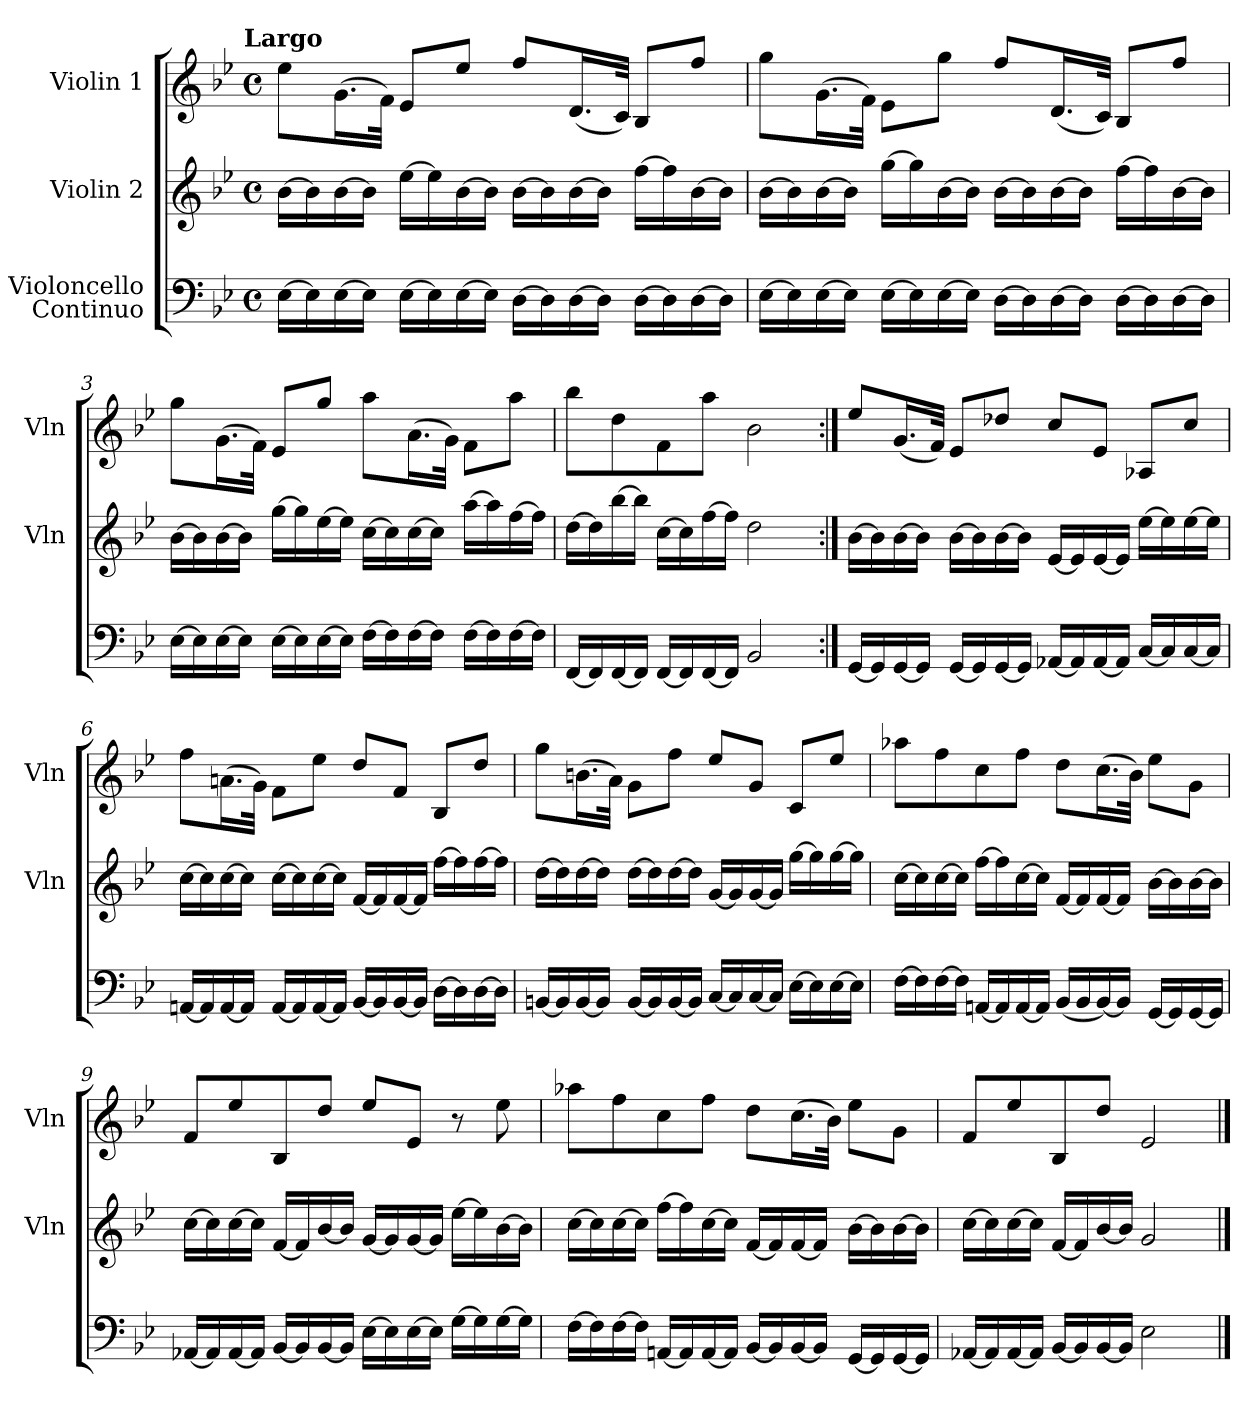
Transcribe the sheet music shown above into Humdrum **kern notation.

**kern	**kern	**kern
*part3	*part2	*part1
*staff3	*staff2	*staff1
*I"Violoncello\nContinuo	*I"Violin 2	*I"Violin 1
*	*I'Vln	*I'Vln
*clefF4	*clefG2	*clefG2
*k[b-e-]	*k[b-e-]	*k[b-e-]
!!LO:TX:omd:t=Largo
*M4/4	*M4/4	*M4/4
*met(c)	*met(c)	*met(c)
*MM46	*MM46	*MM46
=	=	=
[16E-\LL	[16b-\LL	8ee-\L
16E-\]	16b-\]	.
[16E-\	[16b-\	(16.g\L
16E-\JJ]	16b-\JJ]	.
.	.	32f\JJk)
[16E-\LL	[16ee-\LL	8e-/L
16E-\]	16ee-\]	.
[16E-\	[16b-\	8ee-/J
16E-\JJ]	16b-\JJ]	.
[16D\LL	[16b-\LL	8ff/L
16D\]	16b-\]	.
[16D\	[16b-\	(16.d/L
16D\JJ]	16b-\JJ]	.
.	.	32c/JJk)
[16D\LL	[16ff\LL	8B-/L
16D\]	16ff\]	.
[16D\	[16b-\	8ff/J
16D\JJ]	16b-\JJ]	.
=2	=2	=2
[16E-\LL	[16b-\LL	8gg\L
16E-\]	16b-\]	.
[16E-\	[16b-\	(16.g\L
16E-\JJ]	16b-\JJ]	.
.	.	32f\JJk)
[16E-\LL	[16gg\LL	8e-\L
16E-\]	16gg\]	.
[16E-\	[16b-\	8gg\J
16E-\JJ]	16b-\JJ]	.
[16D\LL	[16b-\LL	8ff/L
16D\]	16b-\]	.
[16D\	[16b-\	(16.d/L
16D\JJ]	16b-\JJ]	.
.	.	32c/JJk)
[16D\LL	[16ff\LL	8B-/L
16D\]	16ff\]	.
[16D\	[16b-\	8ff/J
16D\JJ]	16b-\JJ]	.
=3	=3	=3
[16E-\LL	[16b-\LL	8gg\L
16E-\]	16b-\]	.
[16E-\	[16b-\	(16.g\L
16E-\JJ]	16b-\JJ]	.
.	.	32f\JJk)
[16E-\LL	[16gg\LL	8e-/L
16E-\]	16gg\]	.
[16E-\	[16ee-\	8gg/J
16E-\JJ]	16ee-\JJ]	.
[16F\LL	[16cc\LL	8aa\L
16F\]	16cc\]	.
[16F\	[16cc\	(16.a\L
16F\JJ]	16cc\JJ]	.
.	.	32g\JJk)
[16F\LL	[16aa\LL	8f\L
16F\]	16aa\]	.
[16F\	[16ff\	8aa\J
16F\JJ]	16ff\JJ]	.
=4	=4	=4
[16FF/LL	[16dd\LL	8bb-\L
16FF/]	16dd\]	.
[16FF/	[16bb-\	8dd\
16FF/JJ]	16bb-\JJ]	.
[16FF/LL	[16cc\LL	8f\
16FF/]	16cc\]	.
[16FF/	[16ff\	8aa\J
16FF/JJ]	16ff\JJ]	.
2BB-/	2dd\	2b-\
=5:|!	=5:|!	=5:|!
[16GG/LL	[16b-\LL	8ee-/L
16GG/]	16b-\]	.
[16GG/	[16b-\	(16.g/L
16GG/JJ]	16b-\JJ]	.
.	.	32f/JJk)
[16GG/LL	[16b-\LL	8e-/L
16GG/]	16b-\]	.
[16GG/	[16b-\	8dd-X/J
16GG/JJ]	16b-\JJ]	.
[16AA-X/LL	[16e-/LL	8cc/L
16AA-/]	16e-/]	.
[16AA-/	[16e-/	8e-/J
16AA-/JJ]	16e-/JJ]	.
[16C/LL	[16ee-\LL	8A-X/L
16C/]	16ee-\]	.
[16C/	[16ee-\	8cc/J
16C/JJ]	16ee-\JJ]	.
=6	=6	=6
[16AAn/LL	[16cc\LL	8ff\L
16AA/]	16cc\]	.
[16AA/	[16cc\	(16.an\L
16AA/JJ]	16cc\JJ]	.
.	.	32g\JJk)
[16AA/LL	[16cc\LL	8f\L
16AA/]	16cc\]	.
[16AA/	[16cc\	8ee-\J
16AA/JJ]	16cc\JJ]	.
[16BB-/LL	[16f/LL	8dd/L
16BB-/]	16f/]	.
[16BB-/	[16f/	8f/J
16BB-/JJ]	16f/JJ]	.
[16D\LL	[16ff\LL	8B-/L
16D\]	16ff\]	.
[16D\	[16ff\	8dd/J
16D\JJ]	16ff\JJ]	.
=7	=7	=7
[16BBn/LL	[16dd\LL	8gg\L
16BB/]	16dd\]	.
[16BB/	[16dd\	(16.bn\L
16BB/JJ]	16dd\JJ]	.
.	.	32a\JJk)
[16BB/LL	[16dd\LL	8g\L
16BB/]	16dd\]	.
[16BB/	[16dd\	8ff\J
16BB/JJ]	16dd\JJ]	.
[16C/LL	[16g/LL	8ee-/L
16C/]	16g/]	.
[16C/	[16g/	8g/J
16C/JJ]	16g/JJ]	.
[16E-\LL	[16gg\LL	8c/L
16E-\]	16gg\]	.
[16E-\	[16gg\	8ee-/J
16E-\JJ]	16gg\JJ]	.
=8	=8	=8
[16F\LL	[16cc\LL	8aa-X\L
16F\]	16cc\]	.
[16F\	[16cc\	8ff\
16F\JJ]	16cc\JJ]	.
[16AAn/LL	[16ff\LL	8cc\
16AA/]	16ff\]	.
[16AA/	[16cc\	8ff\J
16AA/JJ]	16cc\JJ]	.
(16BB-/LL	[16f/LL	8dd\L
16BB-/	16f/]	.
[16BB-/)	[16f/	(16.cc\L
16BB-/JJ]	16f/JJ]	.
.	.	32b-\JJk)
[16GG/LL	[16b-\LL	8ee-\L
16GG/]	16b-\]	.
[16GG/	[16b-\	8g\J
16GG/JJ]	16b-\JJ]	.
=9	=9	=9
[16AA-X/LL	[16cc\LL	8f/L
16AA-/]	16cc\]	.
[16AA-/	[16cc\	8ee-/
16AA-/JJ]	16cc\JJ]	.
[16BB-/LL	[16f/LL	8B-/
16BB-/]	16f/]	.
[16BB-/	[16b-/	8dd/J
16BB-/JJ]	16b-/JJ]	.
[16E-\LL	[16g/LL	8ee-/L
16E-\]	16g/]	.
[16E-\	[16g/	8e-/J
16E-\JJ]	16g/JJ]	.
[16G\LL	[16ee-\LL	8r
16G\]	16ee-\]	.
[16G\	[16b-\	8ee-\
16G\JJ]	16b-\JJ]	.
=10	=10	=10
[16F\LL	[16cc\LL	8aa-X\L
16F\]	16cc\]	.
[16F\	[16cc\	8ff\
16F\JJ]	16cc\JJ]	.
[16AAn/LL	[16ff\LL	8cc\
16AA/]	16ff\]	.
[16AA/	[16cc\	8ff\J
16AA/JJ]	16cc\JJ]	.
[16BB-/LL	[16f/LL	8dd\L
16BB-/]	16f/]	.
[16BB-/	[16f/	(16.cc\L
16BB-/JJ]	16f/JJ]	.
.	.	32b-\JJk)
[16GG/LL	[16b-\LL	8ee-\L
16GG/]	16b-\]	.
[16GG/	[16b-\	8g\J
16GG/JJ]	16b-\JJ]	.
=11	=11	=11
[16AA-X/LL	[16cc\LL	8f/L
16AA-/]	16cc\]	.
[16AA-/	[16cc\	8ee-/
16AA-/JJ]	16cc\JJ]	.
[16BB-/LL	[16f/LL	8B-/
16BB-/]	16f/]	.
[16BB-/	[16b-/	8dd/J
16BB-/JJ]	16b-/JJ]	.
2E-\	2g/	2e-/
==	==	==
*-	*-	*-
